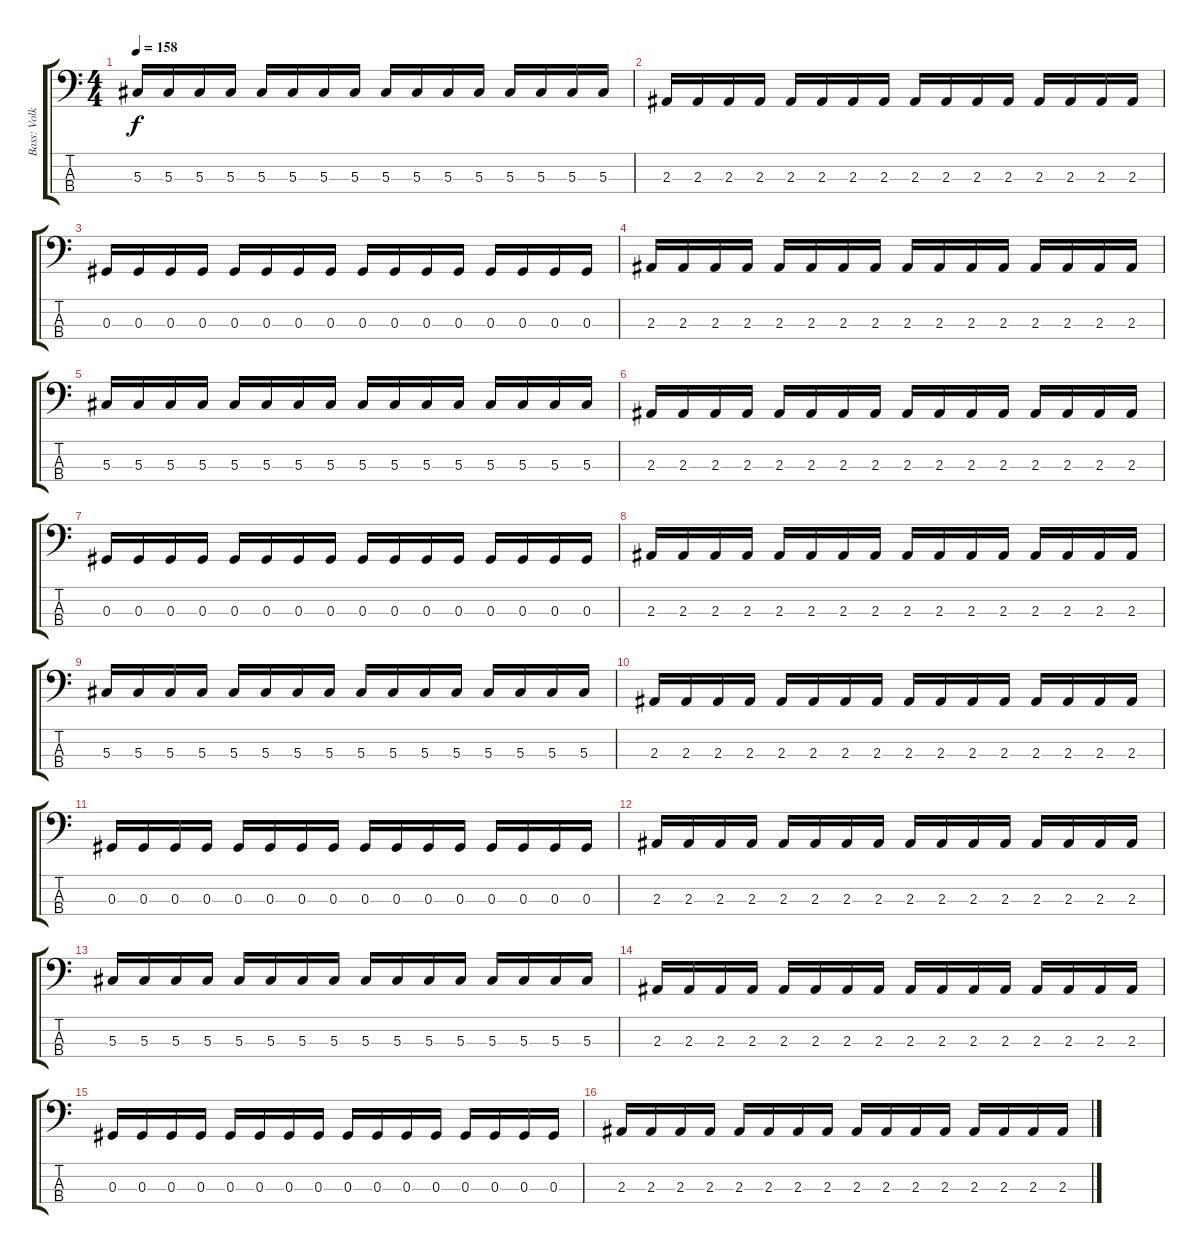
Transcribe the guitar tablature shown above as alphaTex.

\track ("Bass: Volker" "Bass: Volk") {instrument electricbassfinger}
\staff {score tabs}
\tuning (Gb2 Db2 Ab1 Eb1) {hide}
\ts (4 4)
\tempo 158
\clef f4
\ks c
5.3.16{dy f} 5.3.16 5.3.16 5.3.16 5.3.16 5.3.16 5.3.16 5.3.16 5.3.16 5.3.16 5.3.16 5.3.16 5.3.16 5.3.16 5.3.16 5.3.16 |
2.3.16 2.3.16 2.3.16 2.3.16 2.3.16 2.3.16 2.3.16 2.3.16 2.3.16 2.3.16 2.3.16 2.3.16 2.3.16 2.3.16 2.3.16 2.3.16 |
0.3.16 0.3.16 0.3.16 0.3.16 0.3.16 0.3.16 0.3.16 0.3.16 0.3.16 0.3.16 0.3.16 0.3.16 0.3.16 0.3.16 0.3.16 0.3.16 |
2.3.16 2.3.16 2.3.16 2.3.16 2.3.16 2.3.16 2.3.16 2.3.16 2.3.16 2.3.16 2.3.16 2.3.16 2.3.16 2.3.16 2.3.16 2.3.16 |
5.3.16 5.3.16 5.3.16 5.3.16 5.3.16 5.3.16 5.3.16 5.3.16 5.3.16 5.3.16 5.3.16 5.3.16 5.3.16 5.3.16 5.3.16 5.3.16 |
2.3.16 2.3.16 2.3.16 2.3.16 2.3.16 2.3.16 2.3.16 2.3.16 2.3.16 2.3.16 2.3.16 2.3.16 2.3.16 2.3.16 2.3.16 2.3.16 |
0.3.16 0.3.16 0.3.16 0.3.16 0.3.16 0.3.16 0.3.16 0.3.16 0.3.16 0.3.16 0.3.16 0.3.16 0.3.16 0.3.16 0.3.16 0.3.16 |
2.3.16 2.3.16 2.3.16 2.3.16 2.3.16 2.3.16 2.3.16 2.3.16 2.3.16 2.3.16 2.3.16 2.3.16 2.3.16 2.3.16 2.3.16 2.3.16 |
5.3.16 5.3.16 5.3.16 5.3.16 5.3.16 5.3.16 5.3.16 5.3.16 5.3.16 5.3.16 5.3.16 5.3.16 5.3.16 5.3.16 5.3.16 5.3.16 |
2.3.16 2.3.16 2.3.16 2.3.16 2.3.16 2.3.16 2.3.16 2.3.16 2.3.16 2.3.16 2.3.16 2.3.16 2.3.16 2.3.16 2.3.16 2.3.16 |
0.3.16 0.3.16 0.3.16 0.3.16 0.3.16 0.3.16 0.3.16 0.3.16 0.3.16 0.3.16 0.3.16 0.3.16 0.3.16 0.3.16 0.3.16 0.3.16 |
2.3.16 2.3.16 2.3.16 2.3.16 2.3.16 2.3.16 2.3.16 2.3.16 2.3.16 2.3.16 2.3.16 2.3.16 2.3.16 2.3.16 2.3.16 2.3.16 |
5.3.16 5.3.16 5.3.16 5.3.16 5.3.16 5.3.16 5.3.16 5.3.16 5.3.16 5.3.16 5.3.16 5.3.16 5.3.16 5.3.16 5.3.16 5.3.16 |
2.3.16 2.3.16 2.3.16 2.3.16 2.3.16 2.3.16 2.3.16 2.3.16 2.3.16 2.3.16 2.3.16 2.3.16 2.3.16 2.3.16 2.3.16 2.3.16 |
0.3.16 0.3.16 0.3.16 0.3.16 0.3.16 0.3.16 0.3.16 0.3.16 0.3.16 0.3.16 0.3.16 0.3.16 0.3.16 0.3.16 0.3.16 0.3.16 |
2.3.16 2.3.16 2.3.16 2.3.16 2.3.16 2.3.16 2.3.16 2.3.16 2.3.16 2.3.16 2.3.16 2.3.16 2.3.16 2.3.16 2.3.16 2.3.16
